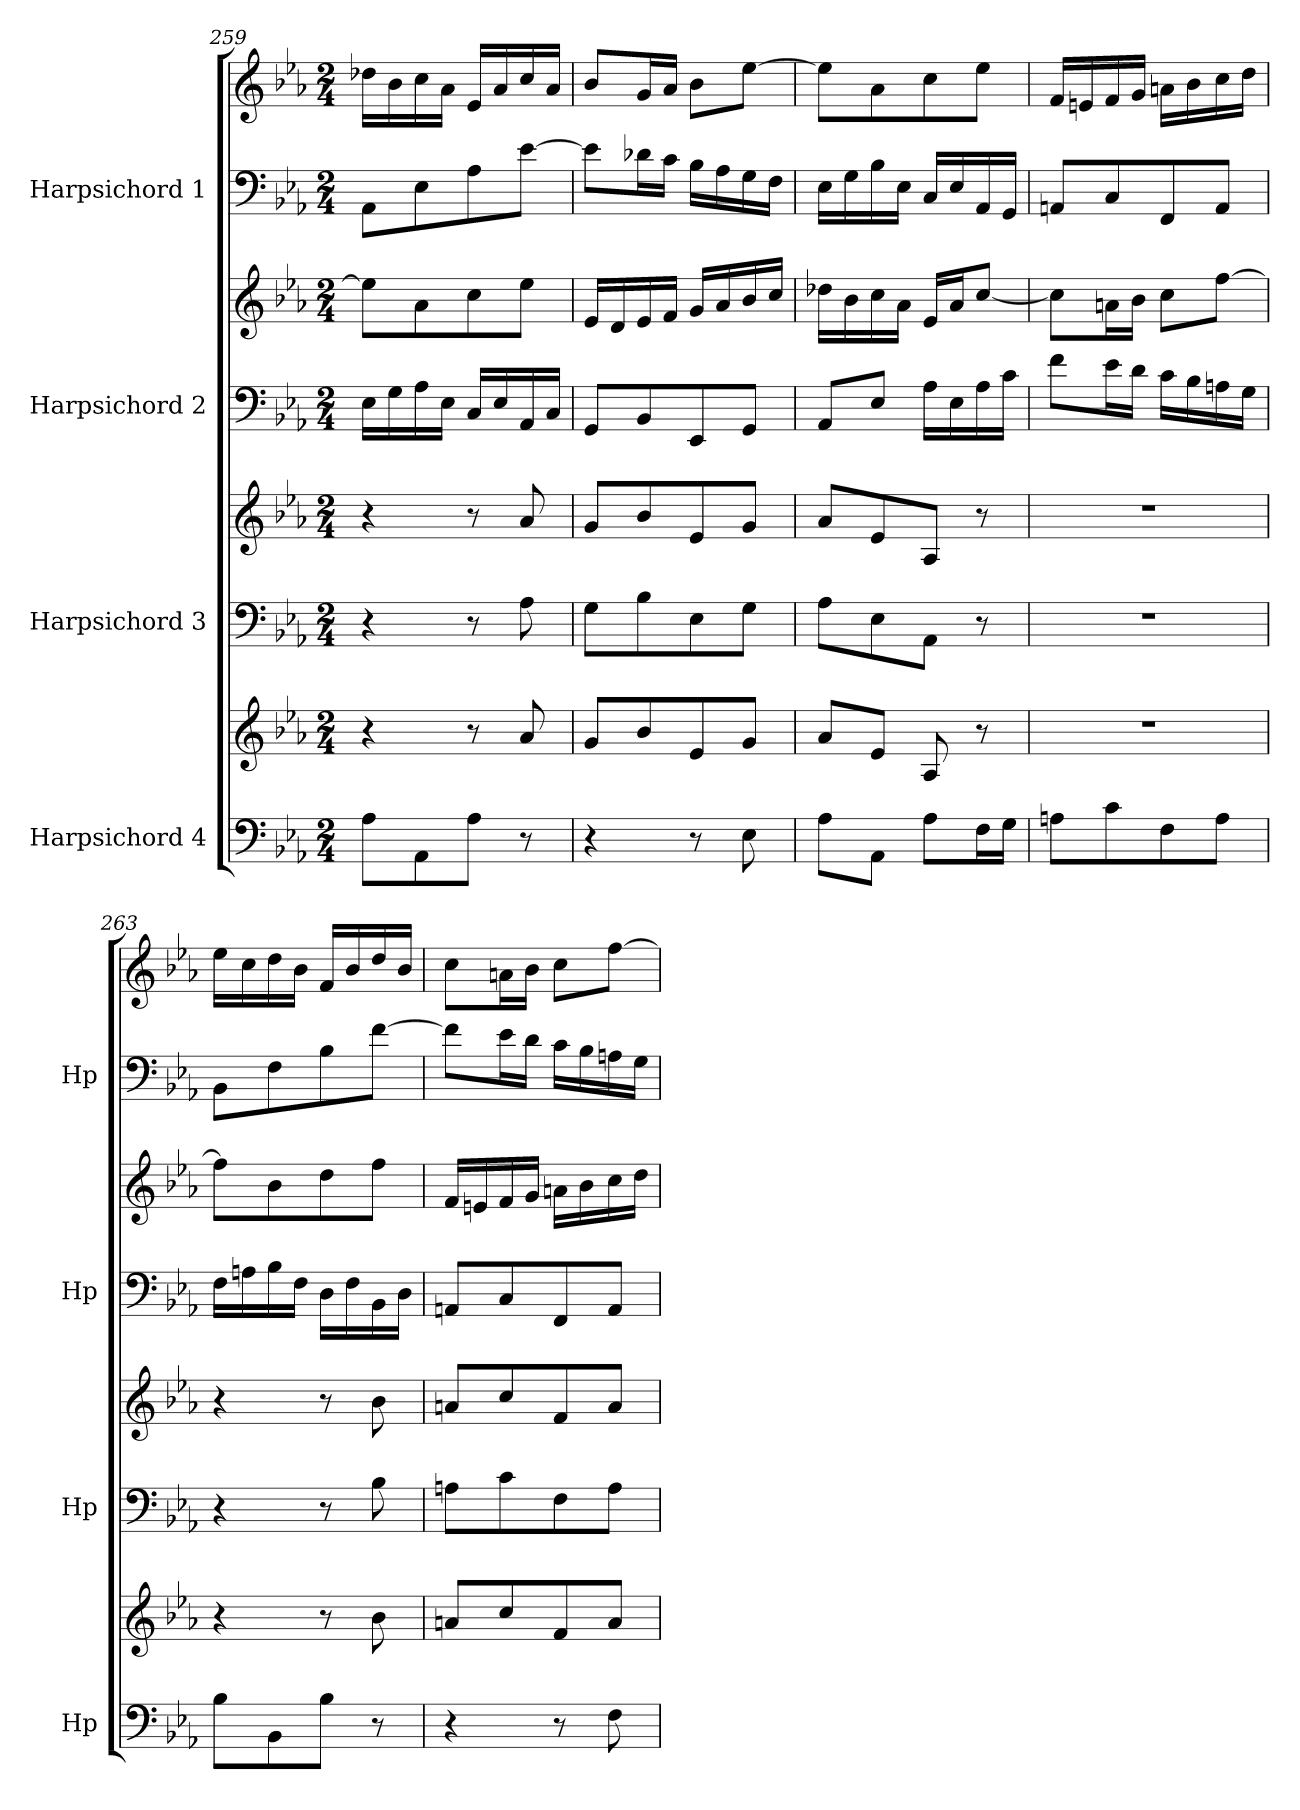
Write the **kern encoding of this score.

**kern	**kern	**kern	**kern	**kern	**kern	**kern	**kern
*part4	*part4	*part3	*part3	*part2	*part2	*part1	*part1
*staff8	*staff7	*staff6	*staff5	*staff4	*staff3	*staff2	*staff1
*I"Harpsichord 4	*	*I"Harpsichord 3	*	*I"Harpsichord 2	*	*I"Harpsichord 1	*
*I'Hp	*	*I'Hp	*	*I'Hp	*	*I'Hp	*
*clefF4	*clefG2	*clefF4	*clefG2	*clefF4	*clefG2	*clefF4	*clefG2
*k[b-e-a-]	*k[b-e-a-]	*k[b-e-a-]	*k[b-e-a-]	*k[b-e-a-]	*k[b-e-a-]	*k[b-e-a-]	*k[b-e-a-]
*M2/4	*M2/4	*M2/4	*M2/4	*M2/4	*M2/4	*M2/4	*M2/4
=259	=259	=259	=259	=259	=259	=259	=259
8A-\L	4r	4r	4r	16E-\LL	8ee-\L]	8AA-\L	16dd-X\LL
.	.	.	.	16G\	.	.	16b-\
8AA-\	.	.	.	16A-\	8a-\	8E-\	16cc\
.	.	.	.	16E-\JJ	.	.	16a-\JJ
8A-\J	8r	8r	8r	16C/LL	8cc\	8A-\	16e-/LL
.	.	.	.	16E-/	.	.	16a-/
8r	8a-/	8A-\	8a-/	16AA-/	8ee-\J	[8e-\J	16cc/
.	.	.	.	16C/JJ	.	.	16a-/JJ
=260	=260	=260	=260	=260	=260	=260	=260
4r	8g/L	8G\L	8g/L	8GG/L	16e-/LL	8e-\L]	8b-/L
.	.	.	.	.	16d/	.	.
.	8b-/	8B-\	8b-/	8BB-/	16e-/	16d-X\L	16g/L
.	.	.	.	.	16f/JJ	16c\JJ	16a-/JJ
8r	8e-/	8E-\	8e-/	8EE-/	16g/LL	16B-\LL	8b-\L
.	.	.	.	.	16a-/	16A-\	.
8E-\	8g/J	8G\J	8g/J	8GG/J	16b-/	16G\	[8ee-\J
.	.	.	.	.	16cc/JJ	16F\JJ	.
!!LO:PB:g=z
=261	=261	=261	=261	=261	=261	=261	=261
8A-\L	8a-/L	8A-\L	8a-/L	8AA-/L	16dd-X\LL	16E-\LL	8ee-\L]
.	.	.	.	.	16b-\	16G\	.
8AA-\J	8e-/J	8E-\	8e-/	8E-/J	16cc\	16B-\	8a-\
.	.	.	.	.	16a-\JJ	16E-\JJ	.
8A-\L	8A-/	8AA-\J	8A-/J	16A-\LL	16e-/LL	16C/LL	8cc\
.	.	.	.	16E-\	16a-/J	16E-/	.
16F\L	8r	8r	8r	16A-\	[8cc/J	16AA-/	8ee-\J
16G\JJ	.	.	.	16c\JJ	.	16GG/JJ	.
=262	=262	=262	=262	=262	=262	=262	=262
8An\L	2r	2r	2r	8f\L	8cc\L]	8AAn/L	16f/LL
.	.	.	.	.	.	.	16en/
8c\	.	.	.	16e-\L	16an\L	8C/	16f/
.	.	.	.	16d\JJ	16b-\JJ	.	16g/JJ
8F\	.	.	.	16c\LL	8cc\L	8FF/	16an\LL
.	.	.	.	16B-\	.	.	16b-\
8A\J	.	.	.	16An\	[8ff\J	8AA/J	16cc\
.	.	.	.	16G\JJ	.	.	16dd\JJ
=263	=263	=263	=263	=263	=263	=263	=263
8B-\L	4r	4r	4r	16F\LL	8ff\L]	8BB-\L	16ee-\LL
.	.	.	.	16An\	.	.	16cc\
8BB-\	.	.	.	16B-\	8b-\	8F\	16dd\
.	.	.	.	16F\JJ	.	.	16b-\JJ
8B-\J	8r	8r	8r	16D\LL	8dd\	8B-\	16f/LL
.	.	.	.	16F\	.	.	16b-/
8r	8b-\	8B-\	8b-\	16BB-\	8ff\J	[8f\J	16dd/
.	.	.	.	16D\JJ	.	.	16b-/JJ
=264	=264	=264	=264	=264	=264	=264	=264
4r	8an/L	8An\L	8an/L	8AAn/L	16f/LL	8f\L]	8cc\L
.	.	.	.	.	16en/	.	.
.	8cc/	8c\	8cc/	8C/	16f/	16e-\L	16an\L
.	.	.	.	.	16g/JJ	16d\JJ	16b-\JJ
8r	8f/	8F\	8f/	8FF/	16an\LL	16c\LL	8cc\L
.	.	.	.	.	16b-\	16B-\	.
8F\	8a/J	8A\J	8a/J	8AA/J	16cc\	16An\	[8ff\J
.	.	.	.	.	16dd\JJ	16G\JJ	.
=	=	=	=	=	=	=	=
*-	*-	*-	*-	*-	*-	*-	*-
